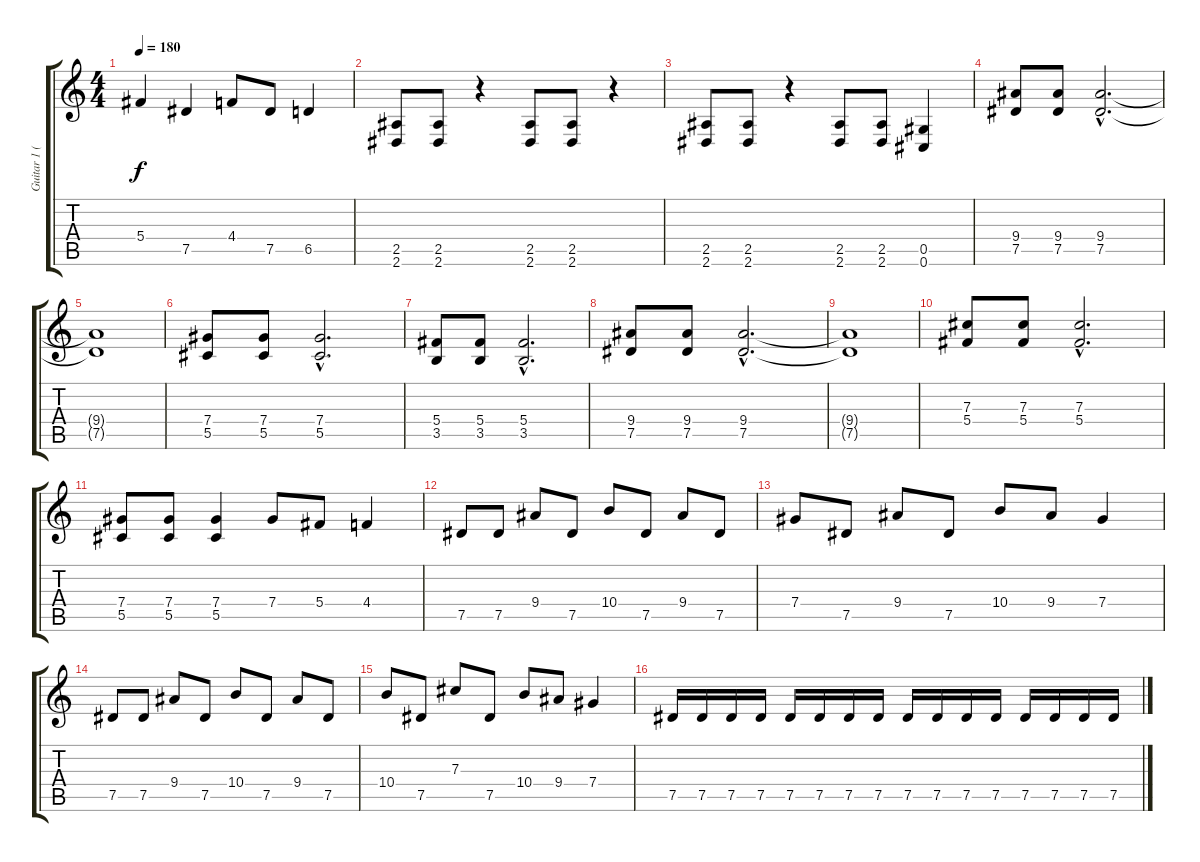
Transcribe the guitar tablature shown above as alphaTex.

\track ("Guitar 1 (Lowest dropped to C#) " "Guitar 1 (") {instrument distortionguitar}
\staff {score tabs}
\tuning (Eb4 Bb3 Gb3 Db3 Ab2 Db2) {hide}
\ts (4 4)
\tempo 180
\clef g2
\ks c
5.4.4{dy f} 7.5.4 4.4.8 7.5.8 6.5.4 |
(2.5 2.6).8 (2.5 2.6).8 r.4 (2.5 2.6).8 (2.5 2.6).8 r.4 |
(2.5 2.6).8 (2.5 2.6).8 r.4 (2.5 2.6).8 (2.5 2.6).8 (0.5 0.6).4 |
(9.4 7.5).8 (9.4 7.5).8 (9.4{hac} 7.5{hac}).2{d} |
(9.4{t} 7.5{t}).1 |
(7.4 5.5).8 (7.4 5.5).8 (7.4{hac} 5.5{hac}).2{d} |
(5.4 3.5).8 (5.4 3.5).8 (5.4{hac} 3.5{hac}).2{d} |
(9.4 7.5).8 (9.4 7.5).8 (9.4{hac} 7.5{hac}).2{d} |
(9.4{t} 7.5{t}).1 |
(7.3 5.4).8 (7.3 5.4).8 (7.3{hac} 5.4{hac}).2{d} |
(7.4 5.5).8 (7.4 5.5).8 (7.4 5.5).4 7.4.8 5.4.8 4.4.4 |
7.5.8 7.5.8 9.4.8 7.5.8 10.4.8 7.5.8 9.4.8 7.5.8 |
7.4.8 7.5.8 9.4.8 7.5.8 10.4.8 9.4.8 7.4.4 |
7.5.8 7.5.8 9.4.8 7.5.8 10.4.8 7.5.8 9.4.8 7.5.8 |
10.4.8 7.5.8 7.3.8 7.5.8 10.4.8 9.4.8 7.4.4 |
7.5.16 7.5.16 7.5.16 7.5.16 7.5.16 7.5.16 7.5.16 7.5.16 7.5.16 7.5.16 7.5.16 7.5.16 7.5.16 7.5.16 7.5.16 7.5.16
